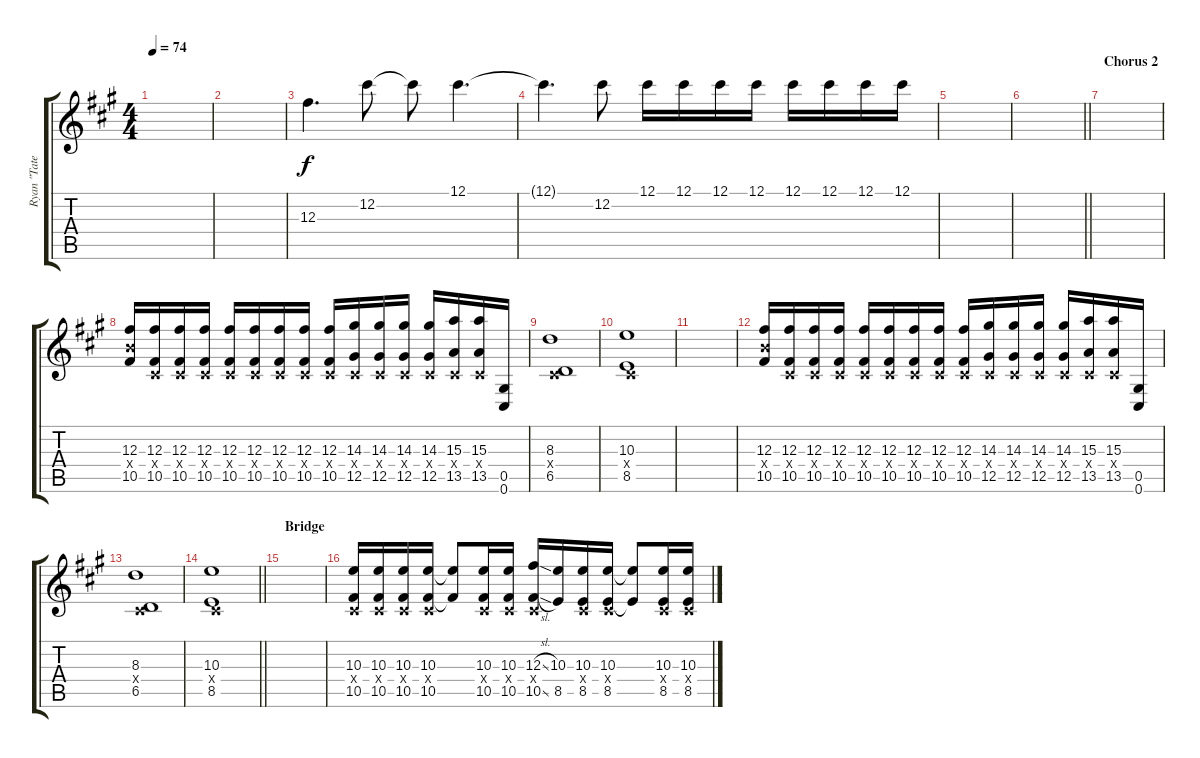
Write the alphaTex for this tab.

\track ("Ryan \"Tater\" Johnson" "Ryan \"Tate") {instrument distortionguitar}
\staff {score tabs}
\tuning (Db4 Db4 Gb3 Db3 Ab2 Db2) {hide}
\ts (4 4)
\tempo 74
\clef g2
\ks f#minor
|
|
12.3.4{d volume 6} 12.2.8 12.2{t}.8 12.1.4{d} |
12.1{t}.4{d} 12.2.8 12.1.16 12.1.16 12.1.16 12.1.16 12.1.16 12.1.16 12.1.16 12.1.16 |
|
\barLineRight lightlight
|
\section ("" "Chorus 2")
|
(12.3 10.4{x} 10.5).16{volume 10} (12.3 0.4{x} 10.5).16 (12.3 0.4{x} 10.5).16 (12.3 0.4{x} 10.5).16 (12.3 0.4{x} 10.5).16 (12.3 0.4{x} 10.5).16 (12.3 0.4{x} 10.5).16 (12.3 0.4{x} 10.5).16 (12.3 0.4{x} 10.5).16 (14.3 0.4{x} 12.5).16 (14.3 0.4{x} 12.5).16 (14.3 0.4{x} 12.5).16 (14.3 0.4{x} 12.5).16 (15.3 0.4{x} 13.5).16 (15.3 0.4{x} 13.5).16 (0.5 0.6).16 |
(8.3 0.4{x} 6.5).1 |
(10.3 0.4{x} 8.5).1 |
|
(12.3 10.4{x} 10.5).16 (12.3 0.4{x} 10.5).16 (12.3 0.4{x} 10.5).16 (12.3 0.4{x} 10.5).16 (12.3 0.4{x} 10.5).16 (12.3 0.4{x} 10.5).16 (12.3 0.4{x} 10.5).16 (12.3 0.4{x} 10.5).16 (12.3 0.4{x} 10.5).16 (14.3 0.4{x} 12.5).16 (14.3 0.4{x} 12.5).16 (14.3 0.4{x} 12.5).16 (14.3 0.4{x} 12.5).16 (15.3 0.4{x} 13.5).16 (15.3 0.4{x} 13.5).16 (0.5 0.6).16 |
(8.3 0.4{x} 6.5).1 |
\barLineRight lightlight
(10.3 0.4{x} 8.5).1 |
\section ("" "Bridge")
|
(10.3 0.4{x} 10.5).16 (10.3 0.4{x} 10.5).16 (10.3 0.4{x} 10.5).16 (10.3 0.4{x} 10.5).16 (10.3{t} 10.5{t}).8 (10.3 0.4{x} 10.5).16 (10.3 0.4{x} 10.5).16 (12.3{sl} 0.4{x} 10.5{sl}).16 (10.3 8.5).16 (10.3 0.4{x} 8.5).16 (10.3 0.4{x} 8.5).16 (10.3{t} 8.5{t}).8 (10.3 0.4{x} 8.5).16 (10.3 0.4{x} 8.5).16
